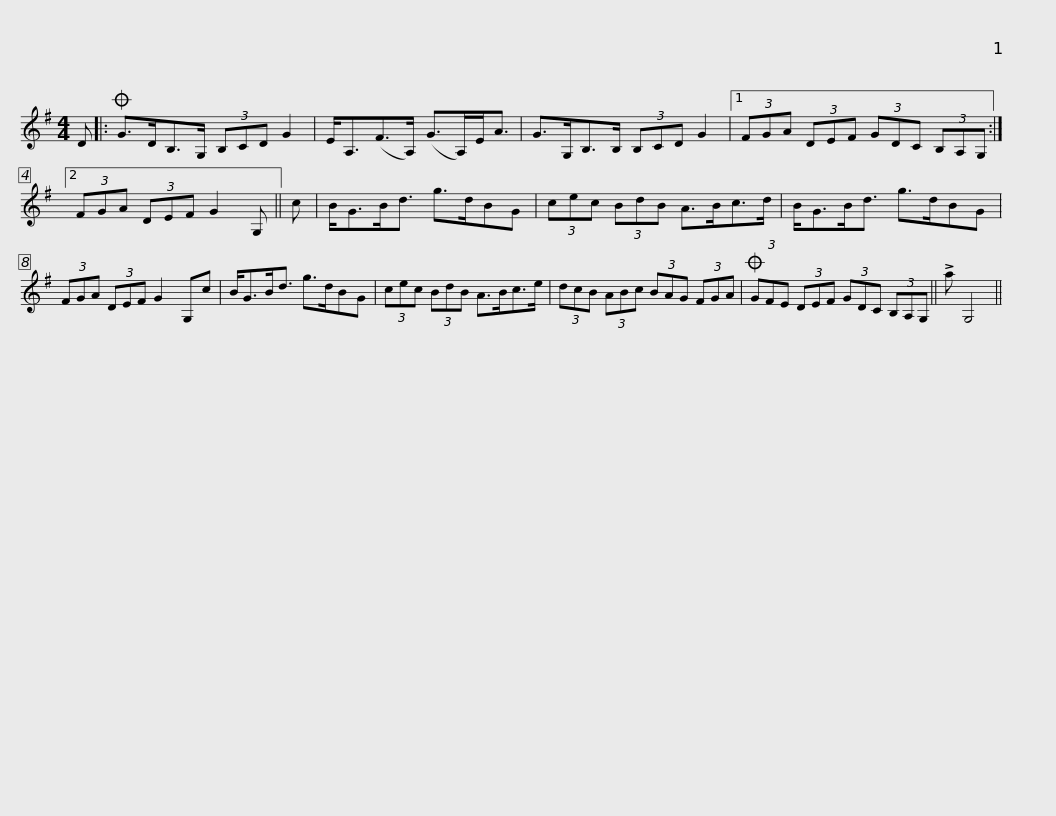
X:1
L:1/8
M:4/4
I:linebreak $
K:G
V:1 treble
V:1
 D |:O G>DB,>G, (3B,CD G2 | E<A,(F>A,) (G>A,)E<A | G>G,B,>B, (3B,CD G2 |1$ (3FGA (3DEF (3GDC (3B,A,G, :|2 %5
 (3FGA (3DEF G2 G, || c | B<GB<d g>dBG | (3cec (3BdB A>Bc>d |$ B<GB<d g>dBG | %10
 (3FGA (3DEF G2 G,c | B<GB<d g>dBG | (3cec (3BdB A>Bc>e |$ (3dcB (3ABc (3BAG (3FGA |O (3GFE (3DEF (3GDC (3B,A,G, || %15
 !>!a G,4 || %16
